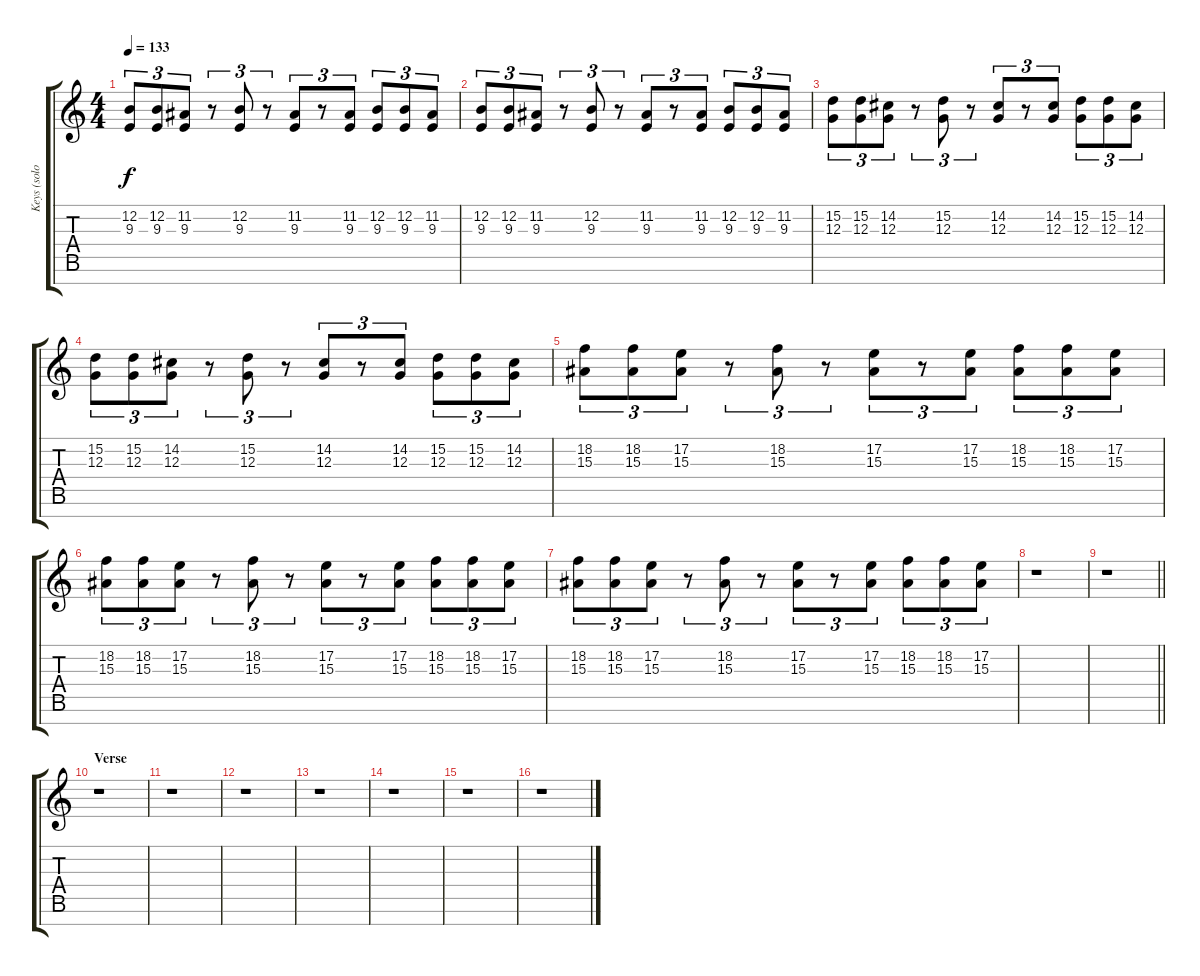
\track ("Keys (solo)" "Keys (solo") {instrument lead1square}
\staff {score tabs}
\tuning (E4 B3 G3 D3 A2 E2 B1) {hide}
\ts (4 4)
\tempo 133
\clef g2
\ks c
(12.2 9.3).8{tu (3 2) dy f} (12.2 9.3).8{tu (3 2)} (11.2 9.3).8{tu (3 2)} r.8{tu (3 2)} (12.2 9.3).8{tu (3 2)} r.8{tu (3 2)} (11.2 9.3).8{tu (3 2)} r.8{tu (3 2)} (11.2 9.3).8{tu (3 2)} (12.2 9.3).8{tu (3 2)} (12.2 9.3).8{tu (3 2)} (11.2 9.3).8{tu (3 2)} |
(12.2 9.3).8{tu (3 2)} (12.2 9.3).8{tu (3 2)} (11.2 9.3).8{tu (3 2)} r.8{tu (3 2)} (12.2 9.3).8{tu (3 2)} r.8{tu (3 2)} (11.2 9.3).8{tu (3 2)} r.8{tu (3 2)} (11.2 9.3).8{tu (3 2)} (12.2 9.3).8{tu (3 2)} (12.2 9.3).8{tu (3 2)} (11.2 9.3).8{tu (3 2)} |
(15.2 12.3).8{tu (3 2)} (15.2 12.3).8{tu (3 2)} (14.2 12.3).8{tu (3 2)} r.8{tu (3 2)} (15.2 12.3).8{tu (3 2)} r.8{tu (3 2)} (14.2 12.3).8{tu (3 2)} r.8{tu (3 2)} (14.2 12.3).8{tu (3 2)} (15.2 12.3).8{tu (3 2)} (15.2 12.3).8{tu (3 2)} (14.2 12.3).8{tu (3 2)} |
(15.2 12.3).8{tu (3 2)} (15.2 12.3).8{tu (3 2)} (14.2 12.3).8{tu (3 2)} r.8{tu (3 2)} (15.2 12.3).8{tu (3 2)} r.8{tu (3 2)} (14.2 12.3).8{tu (3 2)} r.8{tu (3 2)} (14.2 12.3).8{tu (3 2)} (15.2 12.3).8{tu (3 2)} (15.2 12.3).8{tu (3 2)} (14.2 12.3).8{tu (3 2)} |
(18.2 15.3).8{tu (3 2)} (18.2 15.3).8{tu (3 2)} (17.2 15.3).8{tu (3 2)} r.8{tu (3 2)} (18.2 15.3).8{tu (3 2)} r.8{tu (3 2)} (17.2 15.3).8{tu (3 2)} r.8{tu (3 2)} (17.2 15.3).8{tu (3 2)} (18.2 15.3).8{tu (3 2)} (18.2 15.3).8{tu (3 2)} (17.2 15.3).8{tu (3 2)} |
(18.2 15.3).8{tu (3 2)} (18.2 15.3).8{tu (3 2)} (17.2 15.3).8{tu (3 2)} r.8{tu (3 2)} (18.2 15.3).8{tu (3 2)} r.8{tu (3 2)} (17.2 15.3).8{tu (3 2)} r.8{tu (3 2)} (17.2 15.3).8{tu (3 2)} (18.2 15.3).8{tu (3 2)} (18.2 15.3).8{tu (3 2)} (17.2 15.3).8{tu (3 2)} |
(18.2 15.3).8{tu (3 2)} (18.2 15.3).8{tu (3 2)} (17.2 15.3).8{tu (3 2)} r.8{tu (3 2)} (18.2 15.3).8{tu (3 2)} r.8{tu (3 2)} (17.2 15.3).8{tu (3 2)} r.8{tu (3 2)} (17.2 15.3).8{tu (3 2)} (18.2 15.3).8{tu (3 2)} (18.2 15.3).8{tu (3 2)} (17.2 15.3).8{tu (3 2)} |
r.1 |
\barLineRight lightlight
r.1 |
\section ("" "Verse")
r.1 |
r.1 |
r.1 |
r.1 |
r.1 |
r.1 |
r.1
